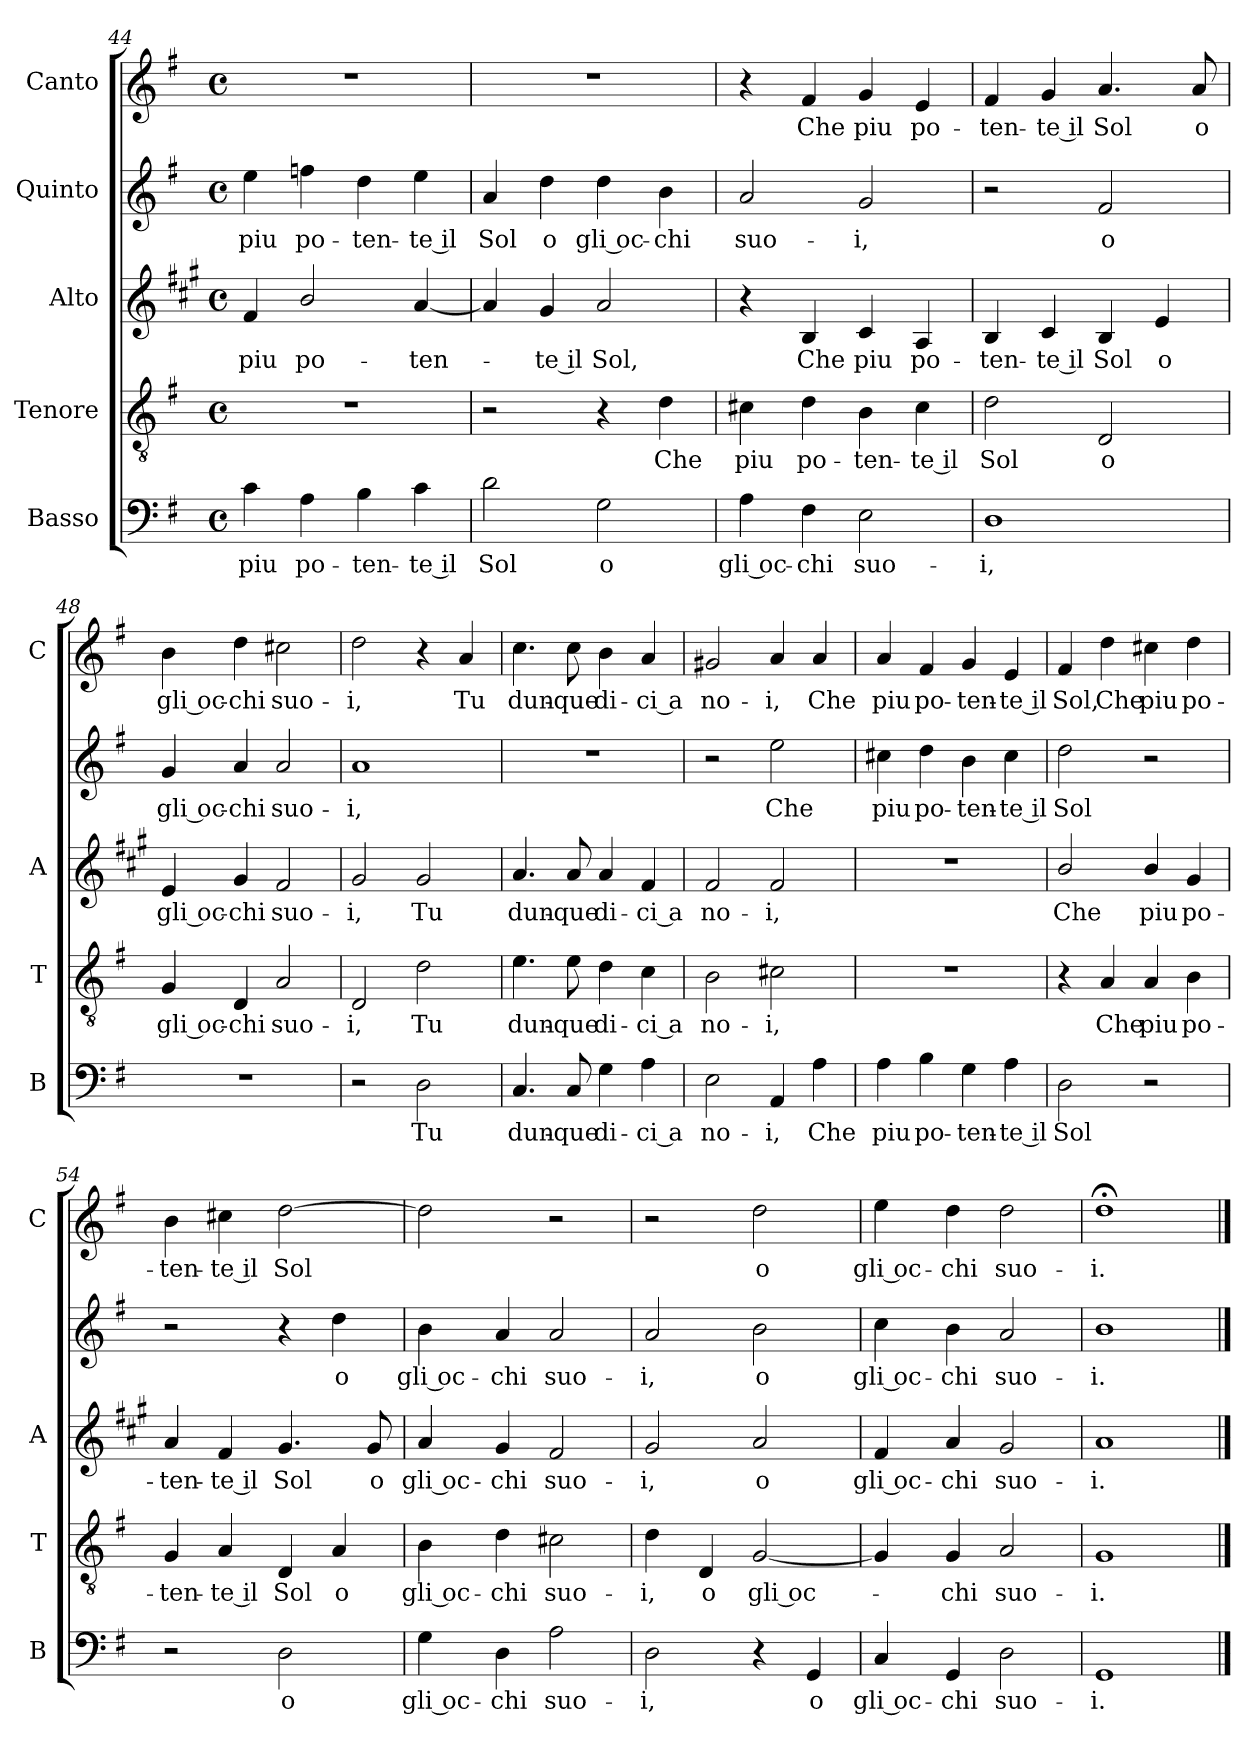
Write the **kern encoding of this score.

**kern	**text	**kern	**text	**kern	**text	**kern	**text	**kern	**text
*part5	*part5	*part4	*part4	*part3	*part3	*part2	*part2	*part1	*part1
*staff5	*staff5	*staff4	*staff4	*staff3	*staff3	*staff2	*staff2	*staff1	*staff1
*I"Basso	*	*I"Tenore	*	*I"Alto	*	*I"Quinto	*	*I"Canto	*
*I'B	*	*I'T	*	*I'A	*	*	*	*I'C	*
*clefF4	*	*clefGv2	*	*clefG2	*	*clefG2	*	*clefG2	*
*	*	*	*	*ITrd1c2	*	*	*	*	*
*k[f#]	*	*k[f#]	*	*k[f#]	*	*k[f#]	*	*k[f#]	*
*G:	*	*G:	*	*G:	*	*G:	*	*G:	*
*M4/4	*	*M4/4	*	*M4/4	*	*M4/4	*	*M4/4	*
*met(c)	*	*met(c)	*	*met(c)	*	*met(c)	*	*met(c)	*
=44	=44	=44	=44	=44	=44	=44	=44	=44	=44
!	!LO:LY:b	!	!	!	!LO:LY:b	!	!LO:LY:b	!	!
4c\	piu	1r	.	4e/	piu	4ee\	piu	1r	.
!	!LO:LY:b	!	!	!	!LO:LY:b	!	!LO:LY:b	!	!
4A\	po-	.	.	2a/	po-	4ffn\	po-	.	.
!	!LO:LY:b	!	!	!	!	!	!LO:LY:b	!	!
4B\	-ten-	.	.	.	.	4dd\	-ten-	.	.
!	!LO:LY:b	!	!	!	!LO:LY:b	!	!LO:LY:b	!	!
4c\	-te il	.	.	[4g/	-ten-	4ee\	-te il	.	.
=45	=45	=45	=45	=45	=45	=45	=45	=45	=45
!	!LO:LY:b	!	!	!	!	!	!LO:LY:b	!	!
2d\	Sol	2r	.	4g/]	.	4a/	Sol	1r	.
!	!	!	!	!	!LO:LY:b	!	!LO:LY:b	!	!
.	.	.	.	4f#/	-te il	4dd\	o	.	.
!	!LO:LY:b	!	!	!	!LO:LY:b	!	!LO:LY:b	!	!
2G\	o	4r	.	2g/	Sol,	4dd\	gli oc-	.	.
!	!	!	!LO:LY:b	!	!	!	!LO:LY:b	!	!
.	.	4d\	Che	.	.	4b\	-chi	.	.
!!LO:LB:g=z
=46	=46	=46	=46	=46	=46	=46	=46	=46	=46
!	!LO:LY:b	!	!LO:LY:b	!	!	!	!LO:LY:b	!	!
4A\	gli oc-	4c#X\	piu	4r	.	2a/	suo-	4r	.
!	!LO:LY:b	!	!LO:LY:b	!	!LO:LY:b	!	!	!	!LO:LY:b
4F#\	-chi	4d\	po-	4A/	Che	.	.	4f#/	Che
!	!LO:LY:b	!	!LO:LY:b	!	!LO:LY:b	!	!LO:LY:b	!	!LO:LY:b
2E\	suo-	4B\	-ten-	4B/	piu	2g/	-i,	4g/	piu
!	!	!	!LO:LY:b	!	!LO:LY:b	!	!	!	!LO:LY:b
.	.	4c#\	-te il	4G/	po-	.	.	4e/	po-
=47	=47	=47	=47	=47	=47	=47	=47	=47	=47
!	!LO:LY:b	!	!LO:LY:b	!	!LO:LY:b	!	!	!	!LO:LY:b
1D	-i,	2d\	Sol	4A/	-ten-	2r	.	4f#/	-ten-
!	!	!	!	!	!LO:LY:b	!	!	!	!LO:LY:b
.	.	.	.	4B/	-te il	.	.	4g/	-te il
!	!	!	!LO:LY:b	!	!LO:LY:b	!	!LO:LY:b	!	!LO:LY:b
.	.	2D/	o	4A/	Sol	2f#/	o	4.a/	Sol
!	!	!	!	!	!LO:LY:b	!	!	!	!
.	.	.	.	4d/	o	.	.	.	.
!	!	!	!	!	!	!	!	!	!LO:LY:b
.	.	.	.	.	.	.	.	8a/	o
=48	=48	=48	=48	=48	=48	=48	=48	=48	=48
!	!	!	!LO:LY:b	!	!LO:LY:b	!	!LO:LY:b	!	!LO:LY:b
1r	.	4G/	gli oc-	4d/	gli oc-	4g/	gli oc-	4b\	gli oc-
!	!	!	!LO:LY:b	!	!LO:LY:b	!	!LO:LY:b	!	!LO:LY:b
.	.	4D/	-chi	4f#/	-chi	4a/	-chi	4dd\	-chi
!	!	!	!LO:LY:b	!	!LO:LY:b	!	!LO:LY:b	!	!LO:LY:b
.	.	2A/	suo-	2e/	suo-	2a/	suo-	2cc#X\	suo-
=49	=49	=49	=49	=49	=49	=49	=49	=49	=49
!	!	!	!LO:LY:b	!	!LO:LY:b	!	!LO:LY:b	!	!LO:LY:b
2r	.	2D/	-i,	2f#/	-i,	1a	-i,	2dd\	-i,
!	!LO:LY:b	!	!LO:LY:b	!	!LO:LY:b	!	!	!	!
2D\	Tu	2d\	Tu	2f#/	Tu	.	.	4r	.
!	!	!	!	!	!	!	!	!	!LO:LY:b
.	.	.	.	.	.	.	.	4a/	Tu
=50	=50	=50	=50	=50	=50	=50	=50	=50	=50
!	!LO:LY:b	!	!LO:LY:b	!	!LO:LY:b	!	!	!	!LO:LY:b
4.C/	dun-	4.e\	dun-	4.g/	dun-	1r	.	4.cc\	dun-
!	!LO:LY:b	!	!LO:LY:b	!	!LO:LY:b	!	!	!	!LO:LY:b
8C/	-que	8e\	-que	8g/	-que	.	.	8cc\	-que
!	!LO:LY:b	!	!LO:LY:b	!	!LO:LY:b	!	!	!	!LO:LY:b
4G\	di-	4d\	di-	4g/	di-	.	.	4b\	di-
!	!LO:LY:b	!	!LO:LY:b	!	!LO:LY:b	!	!	!	!LO:LY:b
4A\	-ci a	4c\	-ci a	4e/	-ci a	.	.	4a/	-ci a
=51	=51	=51	=51	=51	=51	=51	=51	=51	=51
!	!LO:LY:b	!	!LO:LY:b	!	!LO:LY:b	!	!	!	!LO:LY:b
2E\	no-	2B\	no-	2e/	no-	2r	.	2g#X/	no-
!	!LO:LY:b	!	!LO:LY:b	!	!LO:LY:b	!	!LO:LY:b	!	!LO:LY:b
4AA/	-i,	2c#X\	-i,	2e/	-i,	2ee\	Che	4a/	-i,
!	!LO:LY:b	!	!	!	!	!	!	!	!LO:LY:b
4A\	Che	.	.	.	.	.	.	4a/	Che
!!LO:LB:g=z
=52	=52	=52	=52	=52	=52	=52	=52	=52	=52
!	!LO:LY:b	!	!	!	!	!	!LO:LY:b	!	!LO:LY:b
4A\	piu	1r	.	1r	.	4cc#X\	piu	4a/	piu
!	!LO:LY:b	!	!	!	!	!	!LO:LY:b	!	!LO:LY:b
4B\	po-	.	.	.	.	4dd\	po-	4f#/	po-
!	!LO:LY:b	!	!	!	!	!	!LO:LY:b	!	!LO:LY:b
4G\	-ten-	.	.	.	.	4b\	-ten-	4g/	-ten-
!	!LO:LY:b	!	!	!	!	!	!LO:LY:b	!	!LO:LY:b
4A\	-te il	.	.	.	.	4cc#\	-te il	4e/	-te il
=53	=53	=53	=53	=53	=53	=53	=53	=53	=53
!	!LO:LY:b	!	!	!	!LO:LY:b	!	!LO:LY:b	!	!LO:LY:b
2D\	Sol	4r	.	2a/	Che	2dd\	Sol	4f#/	Sol,
!	!	!	!LO:LY:b	!	!	!	!	!	!LO:LY:b
.	.	4A/	Che	.	.	.	.	4dd\	Che
!	!	!	!LO:LY:b	!	!LO:LY:b	!	!	!	!LO:LY:b
2r	.	4A/	piu	4a/	piu	2r	.	4cc#X\	piu
!	!	!	!LO:LY:b	!	!LO:LY:b	!	!	!	!LO:LY:b
.	.	4B\	po-	4f#/	po-	.	.	4dd\	po-
=54	=54	=54	=54	=54	=54	=54	=54	=54	=54
!	!	!	!LO:LY:b	!	!LO:LY:b	!	!	!	!LO:LY:b
2r	.	4G/	-ten-	4g/	-ten-	2r	.	4b\	-ten-
!	!	!	!LO:LY:b	!	!LO:LY:b	!	!	!	!LO:LY:b
.	.	4A/	-te il	4e/	-te il	.	.	4cc#X\	-te il
!	!LO:LY:b	!	!LO:LY:b	!	!LO:LY:b	!	!	!	!LO:LY:b
2D\	o	4D/	Sol	4.f#/	Sol	4r	.	[2dd\	Sol
!	!	!	!LO:LY:b	!	!	!	!LO:LY:b	!	!
.	.	4A/	o	.	.	4dd\	o	.	.
!	!	!	!	!	!LO:LY:b	!	!	!	!
.	.	.	.	8f#/	o	.	.	.	.
=55	=55	=55	=55	=55	=55	=55	=55	=55	=55
!	!LO:LY:b	!	!LO:LY:b	!	!LO:LY:b	!	!LO:LY:b	!	!
4G\	gli oc-	4B\	gli oc-	4g/	gli oc-	4b\	gli oc-	2dd\]	.
!	!LO:LY:b	!	!LO:LY:b	!	!LO:LY:b	!	!LO:LY:b	!	!
4D\	-chi	4d\	-chi	4f#/	-chi	4a/	-chi	.	.
!	!LO:LY:b	!	!LO:LY:b	!	!LO:LY:b	!	!LO:LY:b	!	!
2A\	suo-	2c#X\	suo-	2e/	suo-	2a/	suo-	2r	.
=56	=56	=56	=56	=56	=56	=56	=56	=56	=56
!	!LO:LY:b	!	!LO:LY:b	!	!LO:LY:b	!	!LO:LY:b	!	!
2D\	-i,	4d\	-i,	2f#/	-i,	2a/	-i,	2r	.
!	!	!	!LO:LY:b	!	!	!	!	!	!
.	.	4D/	o	.	.	.	.	.	.
!	!	!	!LO:LY:b	!	!LO:LY:b	!	!LO:LY:b	!	!LO:LY:b
4r	.	[2G/	gli oc-	2g/	o	2b\	o	2dd\	o
!	!LO:LY:b	!	!	!	!	!	!	!	!
4GG/	o	.	.	.	.	.	.	.	.
=57	=57	=57	=57	=57	=57	=57	=57	=57	=57
!	!LO:LY:b	!	!	!	!LO:LY:b	!	!LO:LY:b	!	!LO:LY:b
4C/	gli oc-	4G/]	.	4e/	gli oc-	4cc\	gli oc-	4ee\	gli oc-
!	!LO:LY:b	!	!LO:LY:b	!	!LO:LY:b	!	!LO:LY:b	!	!LO:LY:b
4GG/	-chi	4G/	-chi	4g/	-chi	4b\	-chi	4dd\	-chi
!	!LO:LY:b	!	!LO:LY:b	!	!LO:LY:b	!	!LO:LY:b	!	!LO:LY:b
2D\	suo-	2A/	suo-	2f#/	suo-	2a/	suo-	2dd\	suo-
=58	=58	=58	=58	=58	=58	=58	=58	=58	=58
!	!LO:LY:b	!	!LO:LY:b	!	!LO:LY:b	!	!LO:LY:b	!	!LO:LY:b
1GG	-i.	1G	-i.	1g	-i.	1b	-i.	1dd;<	-i.
==	==	==	==	==	==	==	==	==	==
*-	*-	*-	*-	*-	*-	*-	*-	*-	*-
